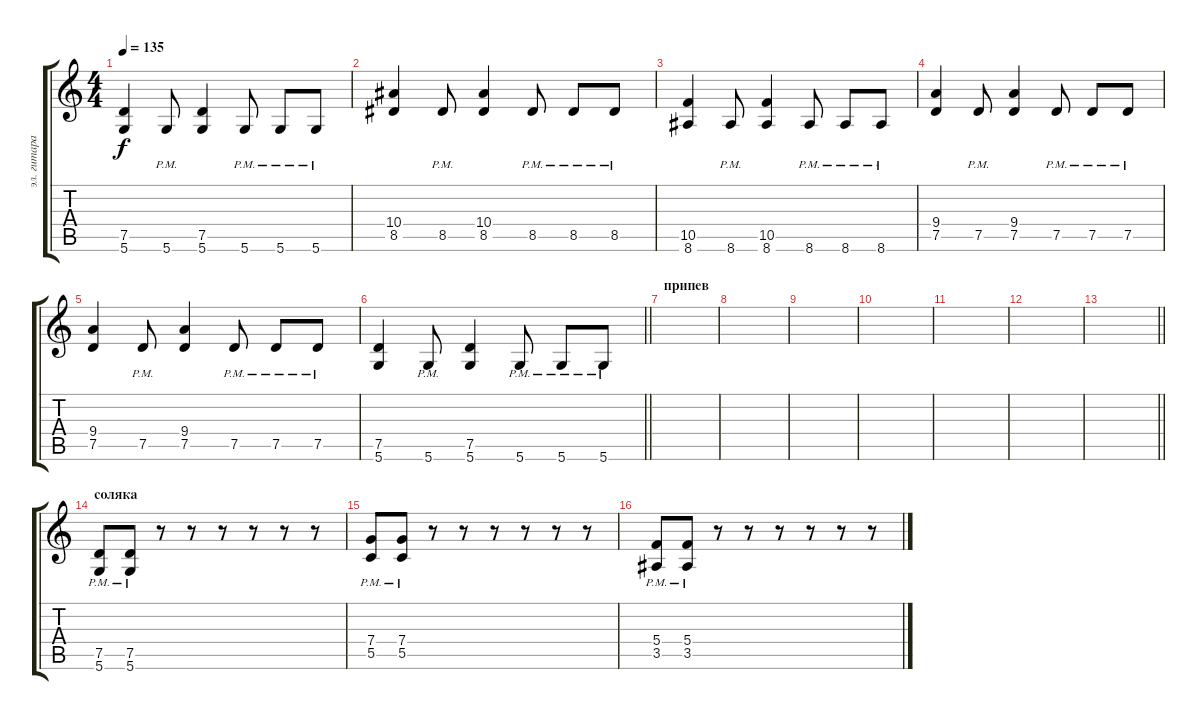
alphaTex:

\track ("эл. гитара" "эл. гитара") {instrument distortionguitar}
\staff {score tabs}
\tuning (D4 A3 F3 C3 G2 D2) {hide}
\ts (4 4)
\tempo 135
\clef g2
\ks c
(7.5 5.6).4{dy f} 5.6{pm}.8 (7.5 5.6).4 5.6{pm}.8 5.6{pm}.8 5.6{pm}.8 |
(10.4 8.5).4 8.5{pm}.8 (10.4 8.5).4 8.5{pm}.8 8.5{pm}.8 8.5{pm}.8 |
(10.5 8.6).4 8.6{pm}.8 (10.5 8.6).4 8.6{pm}.8 8.6{pm}.8 8.6{pm}.8 |
(9.4 7.5).4 7.5{pm}.8 (9.4 7.5).4 7.5{pm}.8 7.5{pm}.8 7.5{pm}.8 |
(9.4 7.5).4 7.5{pm}.8 (9.4 7.5).4 7.5{pm}.8 7.5{pm}.8 7.5{pm}.8 |
\barLineRight lightlight
(7.5 5.6).4 5.6{pm}.8 (7.5 5.6).4 5.6{pm}.8 5.6{pm}.8 5.6{pm}.8 |
\section ("" "припев")
|
|
|
|
|
|
\barLineRight lightlight
|
\section ("" "соляка")
(7.5{pm} 5.6{pm}).8 (7.5{pm} 5.6{pm}).8 r.8 r.8 r.8 r.8 r.8 r.8 |
(7.4{pm} 5.5{pm}).8 (7.4{pm} 5.5{pm}).8 r.8 r.8 r.8 r.8 r.8 r.8 |
(5.4{pm} 3.5{pm}).8 (5.4{pm} 3.5{pm}).8 r.8 r.8 r.8 r.8 r.8 r.8
